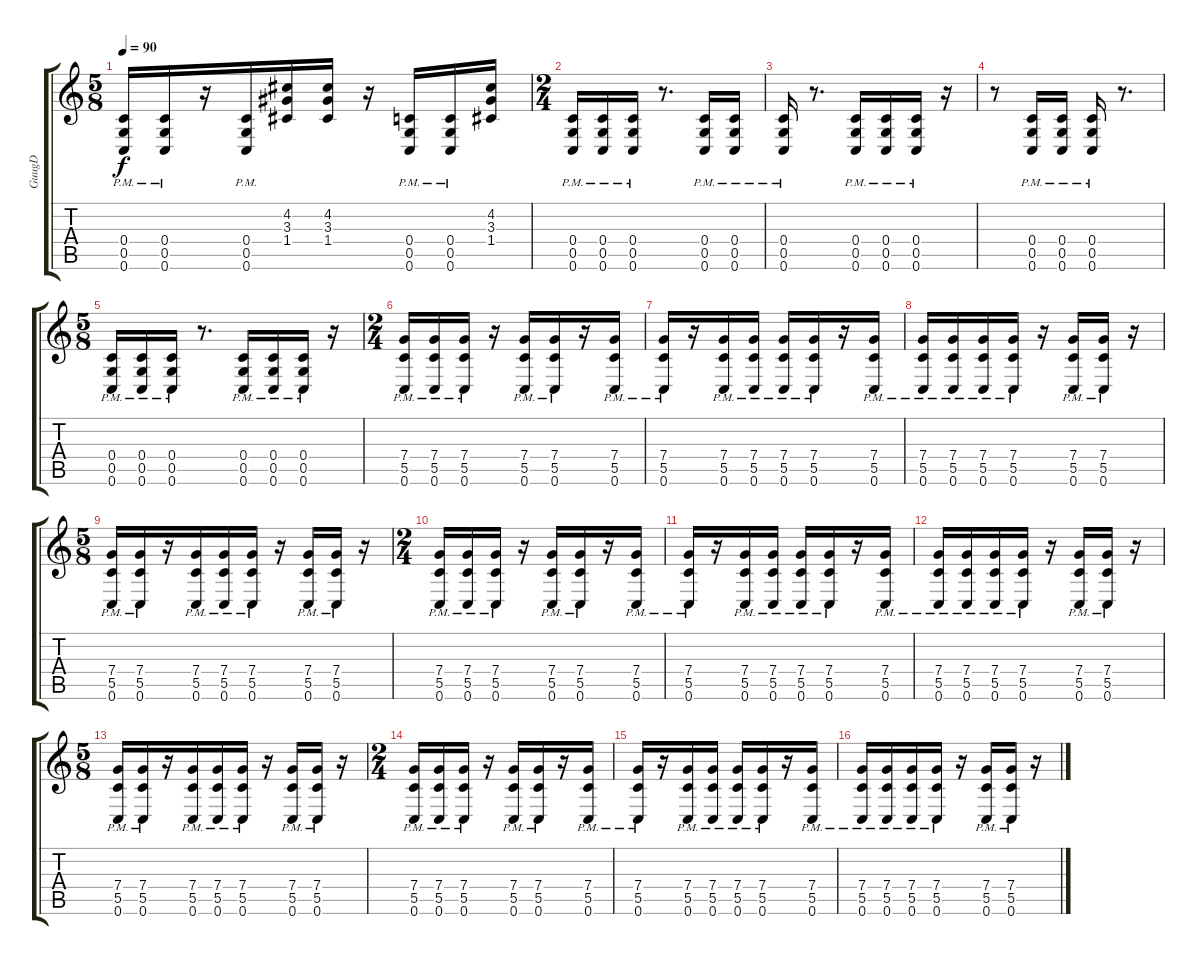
\track ("GuugD" "GuugD") {instrument overdrivenguitar}
\staff {score tabs}
\tuning (D4 A3 F3 C3 G2 C2) {hide}
\ts (5 8)
\tempo 90
\clef g2
\ks c
(0.4{pm} 0.5 0.6).16{dy f} (0.4{pm} 0.5 0.6).16 r.16 (0.4 0.5{pm} 0.6).16 (4.2 3.3 1.4).16 (4.2 3.3 1.4).16 r.16 (0.4 0.5{pm} 0.6).16 (0.4{pm} 0.5 0.6).16 (4.2 3.3 1.4).16 |
\ts (2 4)
(0.4{pm} 0.5 0.6).16 (0.4{pm} 0.5 0.6).16 (0.4{pm} 0.5 0.6).16 r.8{d} (0.4{pm} 0.5 0.6).16 (0.4{pm} 0.5 0.6).16 |
(0.4{pm} 0.5 0.6).16 r.8{d} (0.4{pm} 0.5 0.6).16 (0.4{pm} 0.5 0.6).16 (0.4{pm} 0.5 0.6).16 r.16 |
r.8 (0.4{pm} 0.5 0.6).16 (0.4{pm} 0.5 0.6).16 (0.4{pm} 0.5 0.6).16 r.8{d} |
\ts (5 8)
(0.4{pm} 0.5 0.6).16 (0.4{pm} 0.5 0.6).16 (0.4{pm} 0.5 0.6).16 r.8{d} (0.4{pm} 0.5 0.6).16 (0.4{pm} 0.5 0.6).16 (0.4{pm} 0.5 0.6).16 r.16 |
\ts (2 4)
(7.4 5.5 0.6{pm}).16 (7.4 5.5 0.6{pm}).16 (7.4 5.5 0.6{pm}).16 r.16 (7.4 5.5 0.6{pm}).16 (7.4 5.5 0.6{pm}).16 r.16 (7.4 5.5 0.6{pm}).16 |
(7.4 5.5 0.6{pm}).16 r.16 (7.4 5.5 0.6{pm}).16 (7.4 5.5 0.6{pm}).16 (7.4 5.5 0.6{pm}).16 (7.4 5.5 0.6{pm}).16 r.16 (7.4 5.5 0.6{pm}).16 |
(7.4 5.5 0.6{pm}).16 (7.4 5.5 0.6{pm}).16 (7.4 5.5 0.6{pm}).16 (7.4 5.5 0.6{pm}).16 r.16 (7.4 5.5 0.6{pm}).16 (7.4 5.5 0.6{pm}).16 r.16 |
\ts (5 8)
(7.4 5.5 0.6{pm}).16 (7.4 5.5 0.6{pm}).16 r.16 (7.4 5.5 0.6{pm}).16 (7.4 5.5 0.6{pm}).16 (7.4 5.5 0.6{pm}).16 r.16 (7.4 5.5 0.6{pm}).16 (7.4 5.5 0.6{pm}).16 r.16 |
\ts (2 4)
(7.4 5.5 0.6{pm}).16 (7.4 5.5 0.6{pm}).16 (7.4 5.5 0.6{pm}).16 r.16 (7.4 5.5 0.6{pm}).16 (7.4 5.5 0.6{pm}).16 r.16 (7.4 5.5 0.6{pm}).16 |
(7.4 5.5 0.6{pm}).16 r.16 (7.4 5.5 0.6{pm}).16 (7.4 5.5 0.6{pm}).16 (7.4 5.5 0.6{pm}).16 (7.4 5.5 0.6{pm}).16 r.16 (7.4 5.5 0.6{pm}).16 |
(7.4 5.5 0.6{pm}).16 (7.4 5.5 0.6{pm}).16 (7.4 5.5 0.6{pm}).16 (7.4 5.5 0.6{pm}).16 r.16 (7.4 5.5 0.6{pm}).16 (7.4 5.5 0.6{pm}).16 r.16 |
\ts (5 8)
(7.4 5.5 0.6{pm}).16 (7.4 5.5 0.6{pm}).16 r.16 (7.4 5.5 0.6{pm}).16 (7.4 5.5 0.6{pm}).16 (7.4 5.5 0.6{pm}).16 r.16 (7.4 5.5 0.6{pm}).16 (7.4 5.5 0.6{pm}).16 r.16 |
\ts (2 4)
(7.4 5.5 0.6{pm}).16 (7.4 5.5 0.6{pm}).16 (7.4 5.5 0.6{pm}).16 r.16 (7.4 5.5 0.6{pm}).16 (7.4 5.5 0.6{pm}).16 r.16 (7.4 5.5 0.6{pm}).16 |
(7.4 5.5 0.6{pm}).16 r.16 (7.4 5.5 0.6{pm}).16 (7.4 5.5 0.6{pm}).16 (7.4 5.5 0.6{pm}).16 (7.4 5.5 0.6{pm}).16 r.16 (7.4 5.5 0.6{pm}).16 |
(7.4 5.5 0.6{pm}).16 (7.4 5.5 0.6{pm}).16 (7.4 5.5 0.6{pm}).16 (7.4 5.5 0.6{pm}).16 r.16 (7.4 5.5 0.6{pm}).16 (7.4 5.5 0.6{pm}).16 r.16
